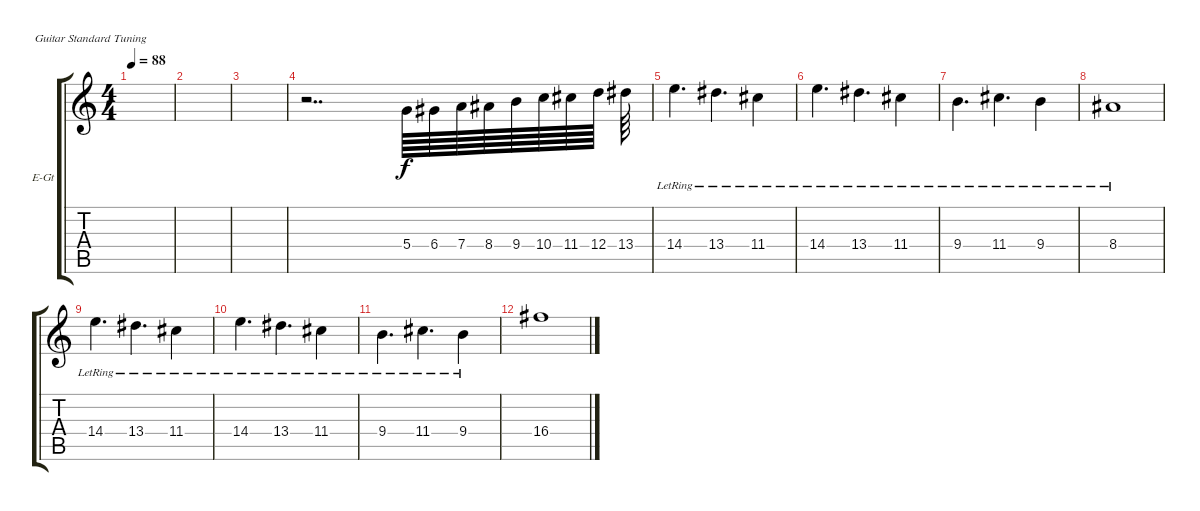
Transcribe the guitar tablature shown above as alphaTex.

\defaultSystemsLayout 4
\bracketExtendMode groupsimilarinstruments
\firstSystemTrackNameOrientation horizontal
\otherSystemsTrackNameOrientation horizontal
\track ("Electric Guitar (Drive)" "E-Gt") {instrument overdrivenguitar}
\staff {score tabs}
\tuning (E4 B3 G3 D3 A2 E2)
\ts (4 4)
\tempo 88
\clef g2
\ks c
|
|
|
r.2{dd} 5.4.64 6.4.64 7.4.64 8.4.64 9.4.64 10.4.64 11.4.64 12.4.64 13.4.64 |
14.4{lr}.4{d} 13.4{lr}.4{d} 11.4{lr}.4 |
14.4{lr}.4{d} 13.4{lr}.4{d} 11.4{lr}.4 |
9.4{lr}.4{d} 11.4{lr}.4{d} 9.4{lr}.4 |
8.4{lr}.1 |
14.4{lr}.4{d} 13.4{lr}.4{d} 11.4{lr}.4 |
14.4{lr}.4{d} 13.4{lr}.4{d} 11.4{lr}.4 |
9.4{lr}.4{d} 11.4{lr}.4{d} 9.4{lr}.4 |
16.4.1
